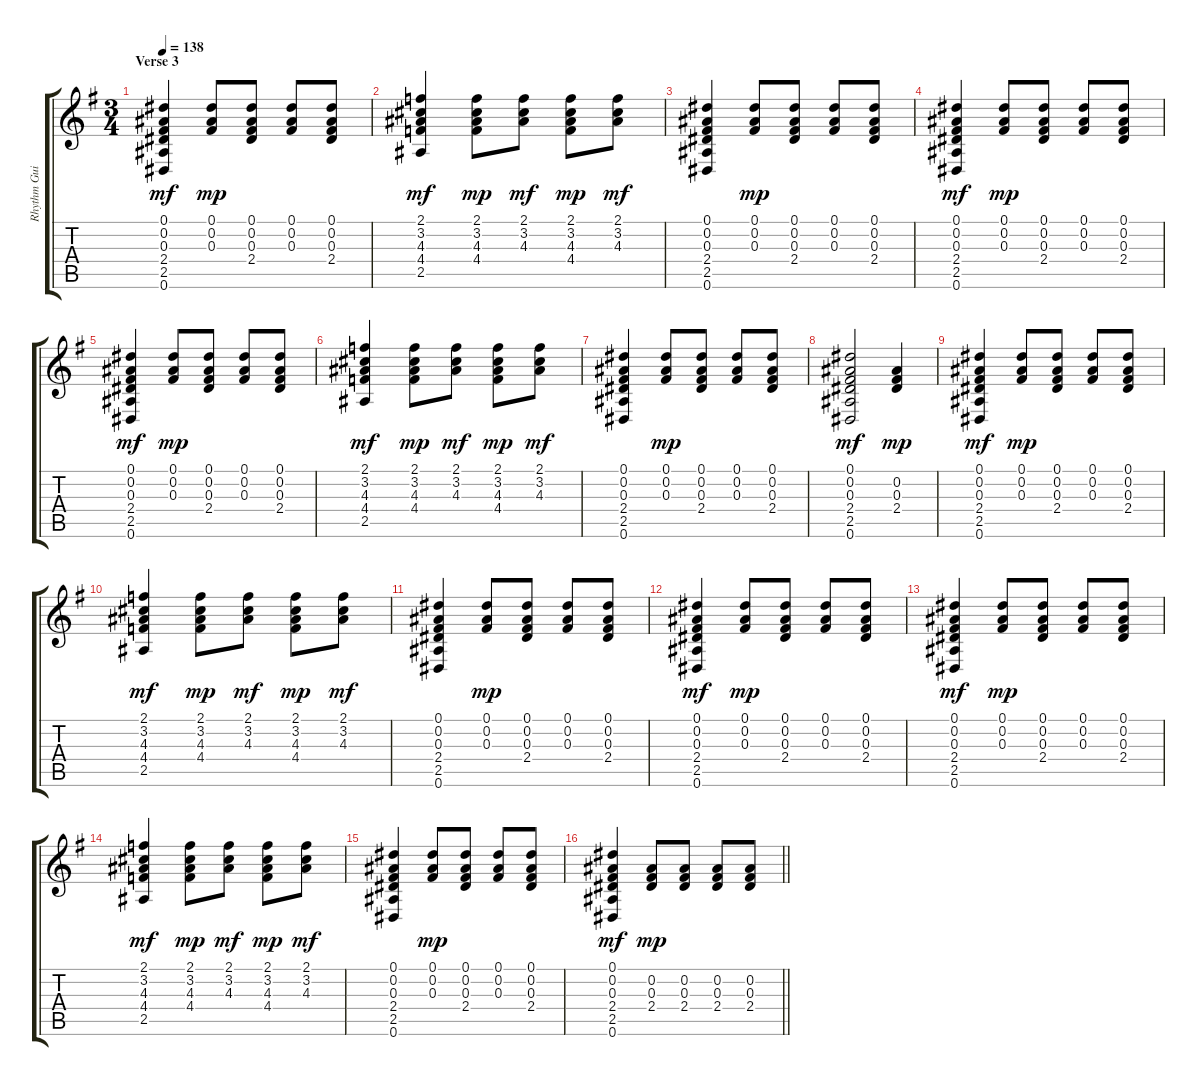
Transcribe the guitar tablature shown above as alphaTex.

\track ("Rhythm Guitar II (Andre Olbrich)" "Rhythm Gui") {instrument acousticguitarsteel}
\staff {score tabs}
\tuning (Eb4 Bb3 Gb3 Db3 Ab2 Eb2) {hide}
\ts (3 4)
\section ("" "Verse 3")
\tempo 138
\clef g2
\ks eminor
(0.1 0.2 0.3 2.4 2.5 0.6).4{dy mf} (0.1 0.2 0.3).8{dy mp} (0.1 0.2 0.3 2.4).8 (0.1 0.2 0.3).8 (0.1 0.2 0.3 2.4).8 |
(2.1 3.2 4.3 4.4 2.5).4{dy mf} (2.1 3.2 4.3 4.4).8{dy mp} (2.1 3.2 4.3).8{dy mf} (2.1 3.2 4.3 4.4).8{dy mp} (2.1 3.2 4.3).8{dy mf} |
(0.1 0.2 0.3 2.4 2.5 0.6).4 (0.1 0.2 0.3).8{dy mp} (0.1 0.2 0.3 2.4).8 (0.1 0.2 0.3).8 (0.1 0.2 0.3 2.4).8 |
(0.1 0.2 0.3 2.4 2.5 0.6).4{dy mf} (0.1 0.2 0.3).8{dy mp} (0.1 0.2 0.3 2.4).8 (0.1 0.2 0.3).8 (0.1 0.2 0.3 2.4).8 |
(0.1 0.2 0.3 2.4 2.5 0.6).4{dy mf} (0.1 0.2 0.3).8{dy mp} (0.1 0.2 0.3 2.4).8 (0.1 0.2 0.3).8 (0.1 0.2 0.3 2.4).8 |
(2.1 3.2 4.3 4.4 2.5).4{dy mf} (2.1 3.2 4.3 4.4).8{dy mp} (2.1 3.2 4.3).8{dy mf} (2.1 3.2 4.3 4.4).8{dy mp} (2.1 3.2 4.3).8{dy mf} |
(0.1 0.2 0.3 2.4 2.5 0.6).4 (0.1 0.2 0.3).8{dy mp} (0.1 0.2 0.3 2.4).8 (0.1 0.2 0.3).8 (0.1 0.2 0.3 2.4).8 |
(0.1 0.2 0.3 2.4 2.5 0.6).2{dy mf} (0.2 0.3 2.4).4{dy mp} |
(0.1 0.2 0.3 2.4 2.5 0.6).4{dy mf} (0.1 0.2 0.3).8{dy mp} (0.1 0.2 0.3 2.4).8 (0.1 0.2 0.3).8 (0.1 0.2 0.3 2.4).8 |
(2.1 3.2 4.3 4.4 2.5).4{dy mf} (2.1 3.2 4.3 4.4).8{dy mp} (2.1 3.2 4.3).8{dy mf} (2.1 3.2 4.3 4.4).8{dy mp} (2.1 3.2 4.3).8{dy mf} |
(0.1 0.2 0.3 2.4 2.5 0.6).4 (0.1 0.2 0.3).8{dy mp} (0.1 0.2 0.3 2.4).8 (0.1 0.2 0.3).8 (0.1 0.2 0.3 2.4).8 |
(0.1 0.2 0.3 2.4 2.5 0.6).4{dy mf} (0.1 0.2 0.3).8{dy mp} (0.1 0.2 0.3 2.4).8 (0.1 0.2 0.3).8 (0.1 0.2 0.3 2.4).8 |
(0.1 0.2 0.3 2.4 2.5 0.6).4{dy mf} (0.1 0.2 0.3).8{dy mp} (0.1 0.2 0.3 2.4).8 (0.1 0.2 0.3).8 (0.1 0.2 0.3 2.4).8 |
(2.1 3.2 4.3 4.4 2.5).4{dy mf} (2.1 3.2 4.3 4.4).8{dy mp} (2.1 3.2 4.3).8{dy mf} (2.1 3.2 4.3 4.4).8{dy mp} (2.1 3.2 4.3).8{dy mf} |
(0.1 0.2 0.3 2.4 2.5 0.6).4 (0.1 0.2 0.3).8{dy mp} (0.1 0.2 0.3 2.4).8 (0.1 0.2 0.3).8 (0.1 0.2 0.3 2.4).8 |
\barLineRight lightlight
(0.1 0.2 0.3 2.4 2.5 0.6).4{dy mf} (0.2 0.3 2.4).8{dy mp} (0.2 0.3 2.4).8 (0.2 0.3 2.4).8 (0.2 0.3 2.4).8
